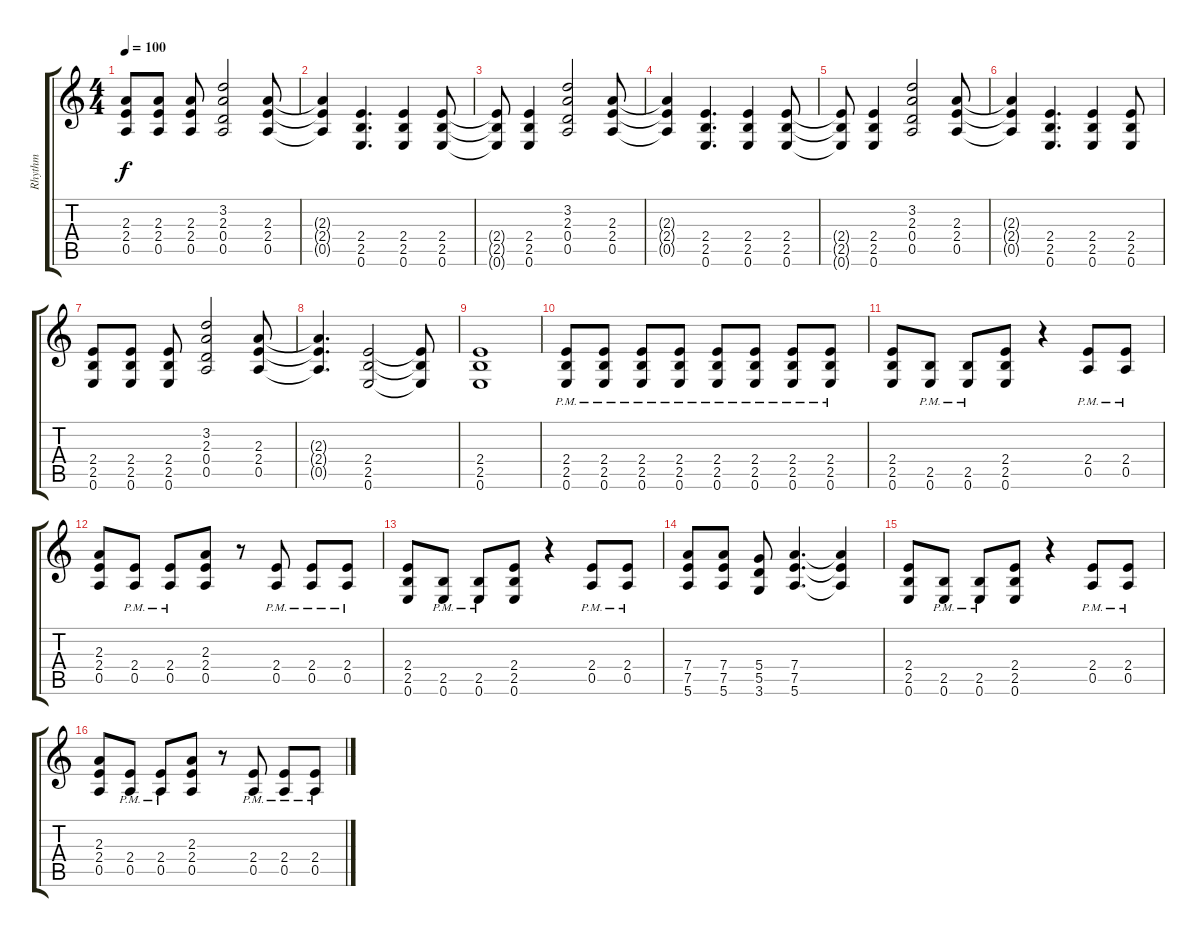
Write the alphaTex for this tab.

\track ("Rhythm" "Rhythm") {instrument distortionguitar}
\staff {score tabs}
\tuning (E4 B3 G3 D3 A2 E2) {hide}
\ts (4 4)
\tempo 100
\clef g2
\ks c
(2.3 2.4 0.5).8{dy f} (2.3 2.4 0.5).8 (2.3 2.4 0.5).8 (3.2 2.3 0.4 0.5).2 (2.3 2.4 0.5).8 |
(2.3{t} 2.4{t} 0.5{t}).4 (2.4 2.5 0.6).4{d} (2.4 2.5 0.6).4 (2.4 2.5 0.6).8 |
(2.4{t} 2.5{t} 0.6{t}).8 (2.4 2.5 0.6).4 (3.2 2.3 0.4 0.5).2 (2.3 2.4 0.5).8 |
(2.3{t} 2.4{t} 0.5{t}).4 (2.4 2.5 0.6).4{d} (2.4 2.5 0.6).4 (2.4 2.5 0.6).8 |
(2.4{t} 2.5{t} 0.6{t}).8 (2.4 2.5 0.6).4 (3.2 2.3 0.4 0.5).2 (2.3 2.4 0.5).8 |
(2.3{t} 2.4{t} 0.5{t}).4 (2.4 2.5 0.6).4{d} (2.4 2.5 0.6).4 (2.4 2.5 0.6).8 |
(2.4 2.5 0.6).8 (2.4 2.5 0.6).8 (2.4 2.5 0.6).8 (3.2 2.3 0.4 0.5).2 (2.3 2.4 0.5).8 |
(2.3{t} 2.4{t} 0.5{t}).4{d} (2.4 2.5 0.6).2 (2.4{t} 2.5{t} 0.6{t}).8 |
(2.4 2.5 0.6).1 |
(2.4{pm} 2.5{pm} 0.6{pm}).8 (2.4{pm} 2.5{pm} 0.6{pm}).8 (2.4{pm} 2.5{pm} 0.6{pm}).8 (2.4{pm} 2.5{pm} 0.6{pm}).8 (2.4{pm} 2.5{pm} 0.6{pm}).8 (2.4{pm} 2.5{pm} 0.6{pm}).8 (2.4{pm} 2.5{pm} 0.6{pm}).8 (2.4{pm} 2.5{pm} 0.6{pm}).8 |
(2.4 2.5 0.6).8 (2.5{pm} 0.6{pm}).8 (2.5{pm} 0.6{pm}).8 (2.4 2.5 0.6).8 r.4 (2.4{pm} 0.5{pm}).8 (2.4{pm} 0.5{pm}).8 |
(2.3 2.4 0.5).8 (2.4{pm} 0.5{pm}).8 (2.4{pm} 0.5{pm}).8 (2.3 2.4 0.5).8 r.8 (2.4{pm} 0.5{pm}).8 (2.4{pm} 0.5{pm}).8 (2.4{pm} 0.5{pm}).8 |
(2.4 2.5 0.6).8 (2.5{pm} 0.6{pm}).8 (2.5{pm} 0.6{pm}).8 (2.4 2.5 0.6).8 r.4 (2.4{pm} 0.5{pm}).8 (2.4{pm} 0.5{pm}).8 |
(7.4 7.5 5.6).8 (7.4 7.5 5.6).8 (5.4 5.5 3.6).8 (7.4 7.5 5.6).4{d} (7.4{t} 7.5{t} 5.6{t}).4 |
(2.4 2.5 0.6).8 (2.5{pm} 0.6{pm}).8 (2.5{pm} 0.6{pm}).8 (2.4 2.5 0.6).8 r.4 (2.4{pm} 0.5{pm}).8 (2.4{pm} 0.5{pm}).8 |
(2.3 2.4 0.5).8 (2.4{pm} 0.5{pm}).8 (2.4{pm} 0.5{pm}).8 (2.3 2.4 0.5).8 r.8 (2.4{pm} 0.5{pm}).8 (2.4{pm} 0.5{pm}).8 (2.4{pm} 0.5{pm}).8
